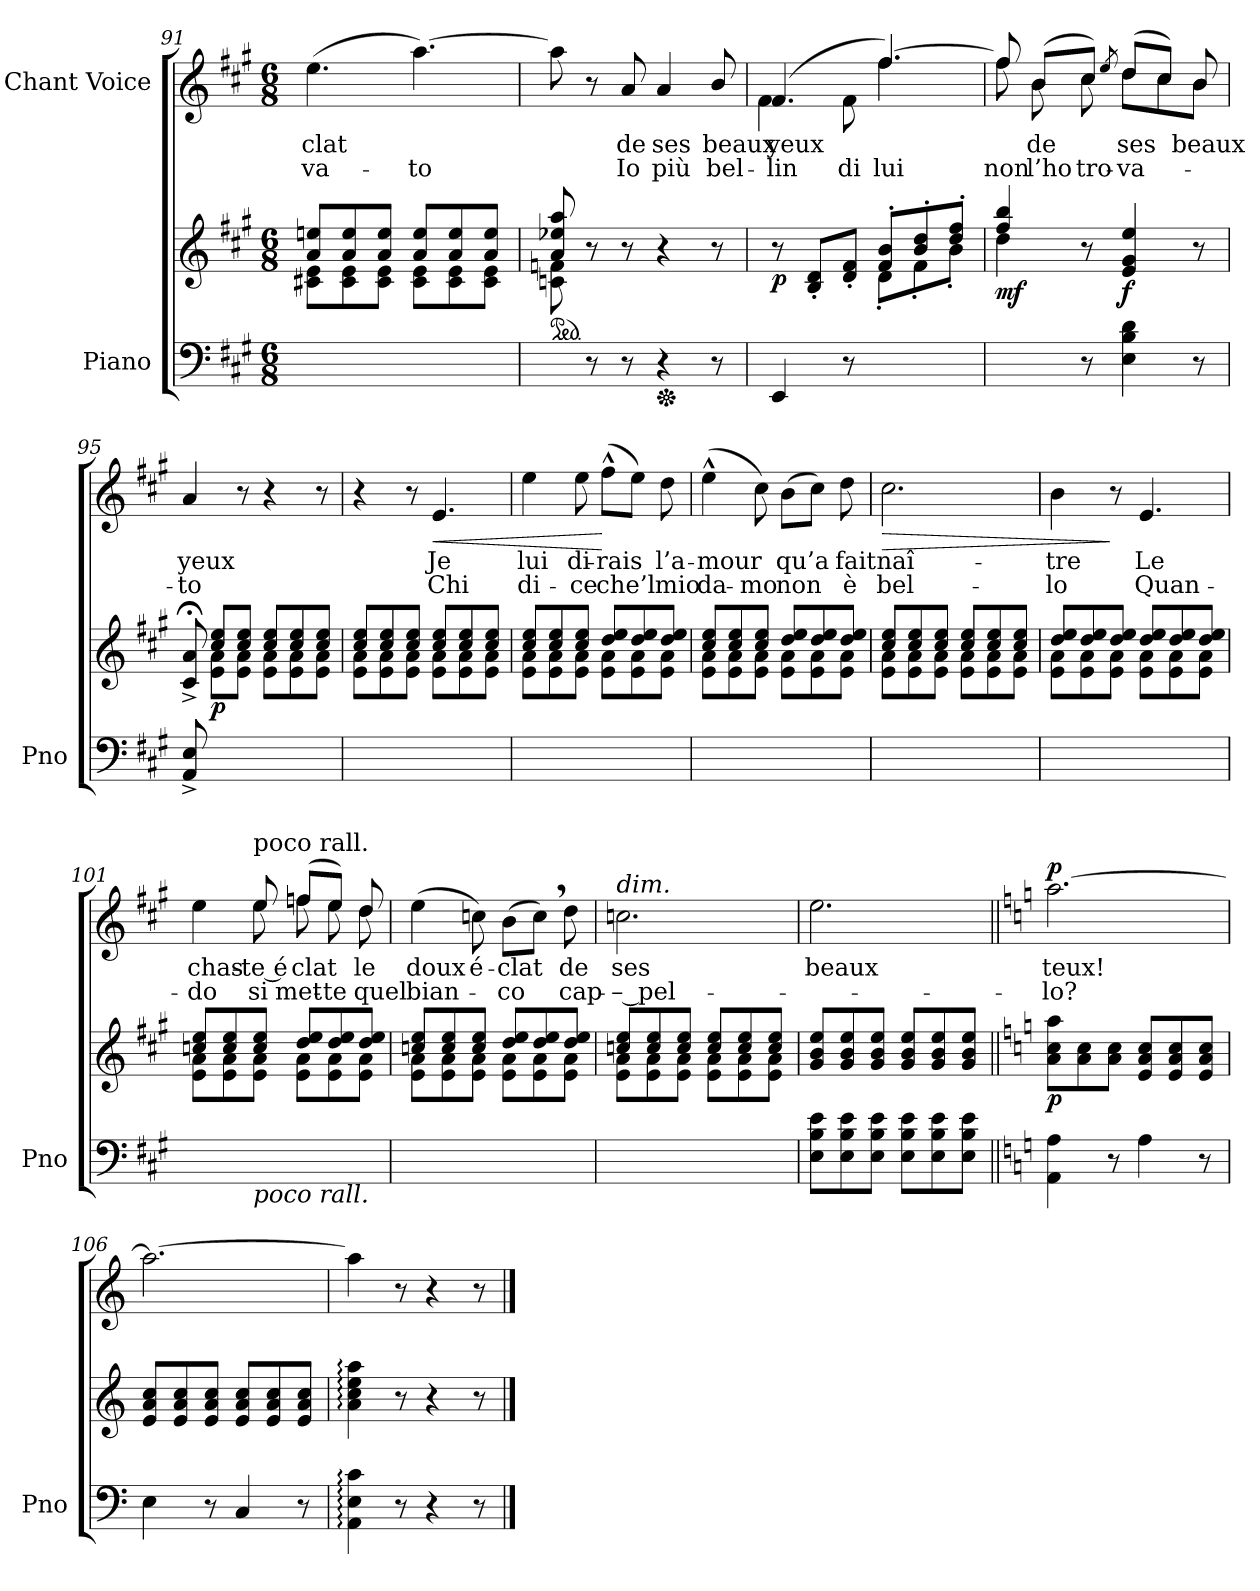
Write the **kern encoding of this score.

**kern	**kern	**dynam	**kern	**text	**text	**dynam
*part2	*part2	*part2	*part1	*part1	*part1	*part1
*staff3	*staff2	*staff2/3	*staff1	*staff1	*staff1	*staff1
*I"Piano	*	*	*I"Chant Voice	*	*	*
*I'Pno	*	*	*	*	*	*
*clefF4	*clefG2	*	*clefG2	*	*	*
*k[f#c#g#]	*k[f#c#g#]	*	*k[f#c#g#]	*	*	*
*M6/8	*M6/8	*	*M6/8	*	*	*
=91	=91	=91	=91	=91	=91	=91
*	*^	*	*	*	*	*
!	!	!	!	!	!LO:LY:b	!LO:LY:b	!
2.ryy	8a/ 8een/L	8c#X\ 8e\L	.	(4.ee\	-clat	-va-	.
.	8a/ 8ee/	8c#\ 8e\	.	.	.	.	.
.	8a/ 8ee/J	8c#\ 8e\J	.	.	.	.	.
!	!	!	!	!	!	!LO:LY:b	!
.	8a/ 8ee/L	8c#\ 8e\L	.	[4.aa\)	.	-to	.
.	8a/ 8ee/	8c#\ 8e\	.	.	.	.	.
.	8a/ 8ee/J	8c#\ 8e\J	.	.	.	.	.
=92	=92	=92	=92	=92	=92	=92	=92
*	*ped	*	*	*	*	*	*
8ryy	8a/ 8ee-X/ 8aa/	8cn\ 8fn\	.	8aa\]	.	.	.
8r	8r	2ryy	.	8r	.	.	.
!	!	!	!	!	!LO:LY:b	!LO:LY:b	!
8r	8r	.	.	8a/	de	Io	.
*Xped	*	*	*	*	*	*	*
!	!	!	!	!	!LO:LY:b	!LO:LY:b	!
4r	4r	.	.	4a/	ses	più	.
!	!	!	!	!	!LO:LY:b	!LO:LY:b	!
8r	8r	8ryy	.	8b/	beaux	bel-	.
=93	=93	=93	=93	=93	=93	=93	=93
*	*	*	*	*^	*	*	*
!	!	!	!LO:DY:b	!LO:N:head=solid	!LO:N:head=solid	!LO:LY:b	!LO:LY:b	!
4EE/	8r	4.ryy	p	(4.f#/	4f#\	yeux	-lin	.
.	8B/'> 8d/'>L	.	.	.	.	.	.	.
!	!	!	!	!	!	!	!LO:LY:b	!
8r	8d/'> 8f#/'>J	.	.	.	8f#\	.	di	.
!	!	!	!	!	!	!	!LO:LY:b	!
4.ryy	8f#/'> 8b/'>L	8d'<\L	.	[4.ff#/)	4.ff#\	.	lui	.
.	8b/'> 8dd/'>	8f#'<\	.	.	.	.	.	.
.	8dd/'> 8ff#/'>J	8b'<\J	.	.	.	.	.	.
!!LO:LB:g=z	!!
=94	=94	=94	=94	=94	=94	=94	=94	=94
!	!	!	!LO:DY:b	!	!	!	!LO:LY:b	!
4ryy	4ff#/ 4bb/	4dd\	mf	8ff#/]	8ff#\	.	non	.
!	!	!	!	!	!	!LO:LY:b	!LO:LY:b	!
.	.	.	.	(8b/L	8b\	de	l’ho	.
!	!	!	!	!	!	!	!LO:LY:b	!
8r	8r	2ryy	.	8cc#/J)	8cc#\	.	tro-	.
.	.	.	.	8qee/	.	.	.	.
!	!	!	!LO:DY:b	!	!	!LO:LY:b	!LO:LY:b	!
4E\ 4B\ 4d\	4e/ 4g#/ 4ee/	.	f	(8dd/L	8dd\L	ses	-va-	.
.	.	.	.	8cc#/J)	8cc#\	.	.	.
!	!	!	!	!	!	!LO:LY:b	!	!
8r	8r	.	.	8b/	8b\J	beaux	.	.
=95	=95	=95	=95	=95	=95	=95	=95	=95
!	!	!	!	!	!	!LO:LY:b	!LO:LY:b	!
*	*	*	*	*v	*v	*	*	*
8AA/^> 8E/^>	8c#/;<^> 8a/;<^>	8ryy	.	4a/	yeux	-to	.
!	!	!	!LO:DY:b	!	!	!	!
2ryy	8cc#/ 8ee/L	8e\ 8a\L	p	.	.	.	.
.	8cc#/ 8ee/J	8e\ 8a\J	.	8r	.	.	.
.	8cc#/ 8ee/L	8e\ 8a\L	.	4r	.	.	.
.	8cc#/ 8ee/	8e\ 8a\	.	.	.	.	.
8ryy	8cc#/ 8ee/J	8e\ 8a\J	.	8r	.	.	.
=96	=96	=96	=96	=96	=96	=96	=96
2.ryy	8cc#/ 8ee/L	8e\ 8a\L	.	4r	.	.	.
.	8cc#/ 8ee/	8e\ 8a\	.	.	.	.	.
.	8cc#/ 8ee/J	8e\ 8a\J	.	8r	.	.	.
!	!	!	!	!	!LO:LY:b	!LO:LY:b	!LO:HP:b
.	8cc#/ 8ee/L	8e\ 8a\L	.	4.e/	Je	Chi	<
.	8cc#/ 8ee/	8e\ 8a\	.	.	.	.	.
.	8cc#/ 8ee/J	8e\ 8a\J	.	.	.	.	.
=97	=97	=97	=97	=97	=97	=97	=97
!	!	!	!	!	!LO:LY:b	!LO:LY:b	!
2.ryy	8cc#/ 8ee/L	8e\ 8a\L	.	4ee\	lui	di-	.
.	8cc#/ 8ee/	8e\ 8a\	.	.	.	.	.
!	!	!	!	!	!LO:LY:b	!LO:LY:b	!
.	8cc#/ 8ee/J	8e\ 8a\J	.	8ee\	di-	-ce	.
!	!	!	!	!	!LO:LY:b	!LO:LY:b	!
.	8dd/ 8ee/L	8e\ 8a\L	.	(8ff#^^\L	-rais	che’l	[
.	8dd/ 8ee/	8e\ 8a\	.	8ee\J)	.	.	.
!	!	!	!	!	!LO:LY:b	!LO:LY:b	!
.	8dd/ 8ee/J	8e\ 8a\J	.	8dd\	l’a-	mio	.
=98	=98	=98	=98	=98	=98	=98	=98
!	!	!	!	!	!LO:LY:b	!LO:LY:b	!
2.ryy	8cc#/ 8ee/L	8e\ 8a\L	.	(4ee^^\	-mour	da-	.
.	8cc#/ 8ee/	8e\ 8a\	.	.	.	.	.
!	!	!	!	!	!	!LO:LY:b	!
.	8cc#/ 8ee/J	8e\ 8a\J	.	8cc#\)	.	-mo	.
!	!	!	!	!	!LO:LY:b	!LO:LY:b	!
.	8dd/ 8ee/L	8e\ 8a\L	.	(8b\L	qu’a	non	.
.	8dd/ 8ee/	8e\ 8a\	.	8cc#\J)	.	.	.
!	!	!	!	!	!LO:LY:b	!LO:LY:b	!
.	8dd/ 8ee/J	8e\ 8a\J	.	8dd\	fait	è	.
!!LO:LB:g=z
=99	=99	=99	=99	=99	=99	=99	=99
!	!	!	!	!	!LO:LY:b	!LO:LY:b	!LO:HP:b
2.ryy	8cc#/ 8ee/L	8e\ 8a\L	.	2.cc#\	naî-	bel-	>
.	8cc#/ 8ee/	8e\ 8a\	.	.	.	.	.
.	8cc#/ 8ee/J	8e\ 8a\J	.	.	.	.	.
.	8cc#/ 8ee/L	8e\ 8a\L	.	.	.	.	.
.	8cc#/ 8ee/	8e\ 8a\	.	.	.	.	.
.	8cc#/ 8ee/J	8e\ 8a\J	.	.	.	.	.
=100	=100	=100	=100	=100	=100	=100	=100
!	!	!	!	!	!LO:LY:b	!LO:LY:b	!
2.ryy	8dd/ 8ee/L	8e\ 8a\L	.	4b\	-tre	-lo	.
.	8dd/ 8ee/	8e\ 8a\	.	.	.	.	.
.	8dd/ 8ee/J	8e\ 8a\J	.	8r	.	.	]
!	!	!	!	!	!LO:LY:b	!LO:LY:b	!
.	8dd/ 8ee/L	8e\ 8a\L	.	4.e/	Le	Quan-	.
.	8dd/ 8ee/	8e\ 8a\	.	.	.	.	.
.	8dd/ 8ee/J	8e\ 8a\J	.	.	.	.	.
=101	=101	=101	=101	=101	=101	=101	=101
!	!	!	!	!	!LO:LY:b	!LO:LY:b	!
*	*	*	*	*^	*	*	*
4ryy	8ccn/ 8ee/L	8e\ 8a\L	.	4ee\	4ryy	chas-	-do	.
.	8cc/ 8ee/	8e\ 8a\	.	.	.	.	.	.
!	!	!	!	!LO:TX:a:t=poco rall.	!	!	!	!
!LO:TX:b:i:t=poco rall.	!	!	!	!	!	!	!	!
!	!	!	!	!	!	!LO:LY:b	!LO:LY:b	!
2ryy	8cc/ 8ee/J	8e\ 8a\J	.	8ee/	8ee\	te é	si	.
!	!	!	!	!	!	!LO:LY:b	!LO:LY:b	!
.	8dd/ 8ee/L	8e\ 8a\L	.	(8ffn/L	8ff\	-clat	met-	.
!	!	!	!	!	!	!	!LO:LY:b	!
.	8dd/ 8ee/	8e\ 8a\	.	8ee/J)	8ee\	.	-te	.
!	!	!	!	!	!	!LO:LY:b	!LO:LY:b	!
.	8dd/ 8ee/J	8e\ 8a\J	.	8dd/	8dd\	le	quel	.
=102	=102	=102	=102	=102	=102	=102	=102	=102
!	!	!	!	!	!	!LO:LY:b	!LO:LY:b	!
*	*	*	*	*v	*v	*	*	*
2.ryy	8ccn/ 8ee/L	8e\ 8a\L	.	(4ee\	doux	bian-	.
.	8cc/ 8ee/	8e\ 8a\	.	.	.	.	.
!	!	!	!	!	!LO:LY:b	!	!
.	8cc/ 8ee/J	8e\ 8a\J	.	8ccn\)	é-	.	.
!	!	!	!	!	!LO:LY:b	!LO:LY:b	!
.	8dd/ 8ee/L	8e\ 8a\L	.	(8b\L	-clat	-co	.
.	8dd/ 8ee/	8e\ 8a\	.	8cc,\J)	.	.	.
!	!	!	!	!	!LO:LY:b	!LO:LY:b	!
.	8dd/ 8ee/J	8e\ 8a\J	.	8dd\	de	cap-	.
!!LO:LB:g=z
=103	=103	=103	=103	=103	=103	=103	=103
!	!	!	!	!LO:TX:a:i:t=dim.	!	!	!
!	!	!	!	!	!LO:LY:b	!LO:LY:b	!
2.ryy	8ccn/ 8ee/L	8e\ 8a\L	.	2.ccn\	ses	-– pel-	.
.	8cc/ 8ee/	8e\ 8a\	.	.	.	.	.
.	8cc/ 8ee/J	8e\ 8a\J	.	.	.	.	.
.	8cc/ 8ee/L	8e\ 8a\L	.	.	.	.	.
.	8cc/ 8ee/	8e\ 8a\	.	.	.	.	.
.	8cc/ 8ee/J	8e\ 8a\J	.	.	.	.	.
=104	=104	=104	=104	=104	=104	=104	=104
!	!	!	!	!	!LO:LY:b	!	!
*	*v	*v	*	*	*	*	*
8E\ 8B\ 8e\L	8g#/ 8b/ 8ee/L	.	2.ee\	beaux	.	.
8E\ 8B\ 8e\	8g#/ 8b/ 8ee/	.	.	.	.	.
8E\ 8B\ 8e\J	8g#/ 8b/ 8ee/J	.	.	.	.	.
8E\ 8B\ 8e\L	8g#/ 8b/ 8ee/L	.	.	.	.	.
8E\ 8B\ 8e\	8g#/ 8b/ 8ee/	.	.	.	.	.
8E\ 8B\ 8e\J	8g#/ 8b/ 8ee/J	.	.	.	.	.
=105||	=105||	=105||	=105||	=105||	=105||	=105||
*k[]	*k[]	*	*k[]	*	*	*
!	!	!LO:DY:b	!	!LO:LY:b	!LO:LY:b	!LO:DY:a
4AA\ 4A\	8a\ 8cc\ 8aa\L	p	[2.aa\	teux!	-lo?	p
.	8a\ 8cc\	.	.	.	.	.
8r	8a\ 8cc\J	.	.	.	.	.
4A\	8e/ 8a/ 8cc/L	.	.	.	.	.
.	8e/ 8a/ 8cc/	.	.	.	.	.
8r	8e/ 8a/ 8cc/J	.	.	.	.	.
=106	=106	=106	=106	=106	=106	=106
4E\	8e/ 8a/ 8cc/L	.	2.aa\_	.	.	.
.	8e/ 8a/ 8cc/	.	.	.	.	.
8r	8e/ 8a/ 8cc/J	.	.	.	.	.
4C/	8e/ 8a/ 8cc/L	.	.	.	.	.
.	8e/ 8a/ 8cc/	.	.	.	.	.
8r	8e/ 8a/ 8cc/J	.	.	.	.	.
=107	=107	=107	=107	=107	=107	=107
4AA\: 4E\: 4c\:	4a\: 4cc\: 4ee\: 4aa\:	.	4aa\]	.	.	.
8r	8r	.	8r	.	.	.
4r	4r	.	4r	.	.	.
8r	8r	.	8r	.	.	.
==	==	==	==	==	==	==
*-	*-	*-	*-	*-	*-	*-
